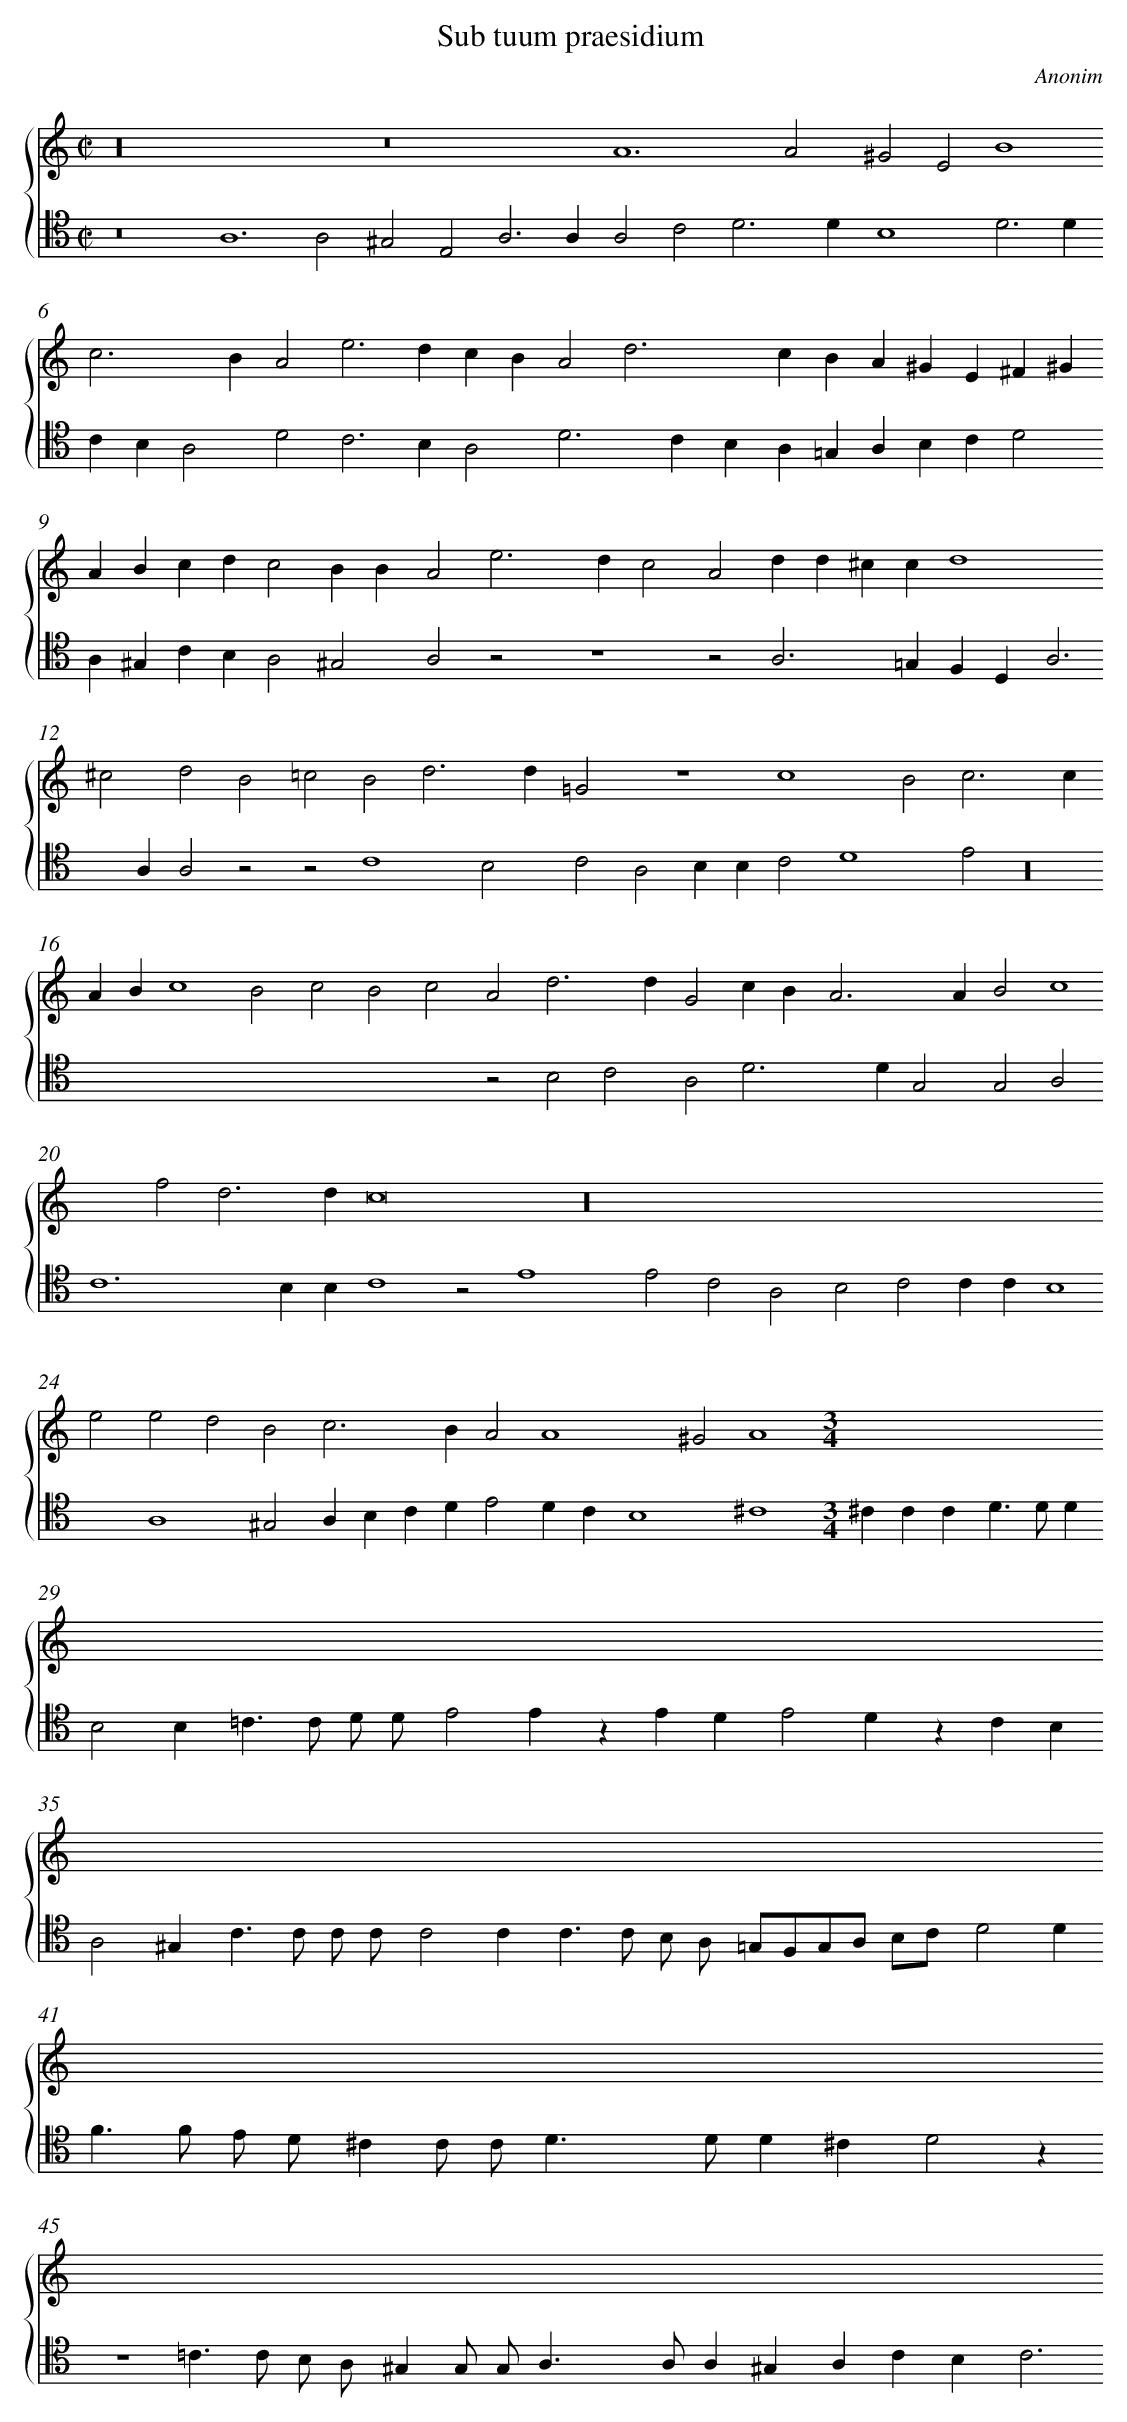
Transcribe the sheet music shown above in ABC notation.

X:1
T: Sub tuum praesidium
C: Anonim
L: 1/4
M: C|
%%staves {1 2}
V: 1
V: 2 clef=tenor
K: C
[V:1] z16 [|]
[V:2] z8 [|]
[V:1]  [|]
[V:2] A,6A,2 [|]
[V:1] z8 [|]
[V:2] ^G,2E,2A,3A, [|]
[V:1] A6A2 [|]
[V:2] A,2C2D3D [|]
[V:1] ^G2E2B4 [|]
[V:2] B,4D3D [|]
[V:1] c2>B2A2e3 [|]
[V:2] CB,A,2D2C3 [|]
[V:1] dcBA2d3 [|]
[V:2] B,A,2D3C [|]
[V:1] cBA^GE^F^G [|]
[V:2] B,A,=G,A,B,CD2 [|]
[V:1] ABcdc2BB [|]
[V:2] A,^G,CB,A,2^G,2 [|]
[V:1] A2e2>d2c2 [|]
[V:2] A,2z2z4 [|]
[V:1] A2dd^ccd4 [|]
[V:2] z2A,2>=G,2F,D, [|]
[V:1] ^c2d2B2 [|]
[V:2] A,2>A,2A,2z2 [|]
[V:1] =c2B2d3d [|]
[V:2] z2C4B,2 [|]
[V:1] =G2z4c4 [|]
[V:2] C2A,2B,B,C2 [|]
[V:1] B2c3c [|]
[V:2] D4E2z16 [|]
[V:1] ABc4B2 [|]
[V:2]  [|]
[V:1] c2B2c2A2 [|]
[V:2] z2 [|]
[V:1] d2>d2G2cB [|]
[V:2] B,2C2A,2D3 [|]
[V:1] A2>A2B2c4 [|]
[V:2] DG,2G,2A,2 [|]
[V:1] f2d3d [|]
[V:2] C6B,B, [|]
[V:1] c8 [|]
[V:2] C4z2E4 [|]
[V:1] z16 [|]
[V:2] E2C2A,2 [|]
[V:1]  [|]
[V:2] B,2C2CCB,4 [|]
[V:1] e2e2d2B2 [|]
[V:2] A,4^G,2 [|]
[V:1] c2>B2A2A4 [|]
[V:2] A,B,CDE2DC [|]
[V:1] ^G2A4 [|]
[V:2] B,4^C4 [|]
[V:1] [M:3/4]x3 [|]
[V:2] [M:3/4]^CCC [|]
[V:1] x3 [|]
[V:2] D>DD [|]
[V:1] x3 [|]
[V:2] B,2B, [|]
[V:1] x3 [|]
[V:2] =C>C D/ D/ [|]
[V:1] x3 [|]
[V:2] E2E [|]
[V:1] x3 [|]
[V:2] zED [|]
[V:1] x3 [|]
[V:2] E2D [|]
[V:1] x3 [|]
[V:2] zCB, [|]
[V:1] x3 [|]
[V:2] A,2^G, [|]
[V:1] x3 [|]
[V:2] C>C C/ C/ [|]
[V:1] x3 [|]
[V:2] C2C [|]
[V:1] x3 [|]
[V:2] C>C B,/ A,/ [|]
[V:1] x3 [|]
[V:2] =G,/F,/G,/A,/ B,/C/ [|]
[V:1] x3 [|]
[V:2] D2D [|]
[V:1] x3 [|]
[V:2] F>F E/ D/ [|]
[V:1] x3 [|]
[V:2] ^CC/ C/D3/ [|]
[V:1] x3 [|]
[V:2] D/D^C [|]
[V:1] x3 [|]
[V:2] D2z [|]
[V:1] x3 [|]
[V:2] z3 [|]
[V:1] x3 [|]
[V:2] =C>C B,/ A,/ [|]
[V:1] x3 [|]
[V:2] ^G,G,/ G,/A,3/ [|]
[V:1] x3 [|]
[V:2] A,/A,^G, [|]
[V:1] x3 [|]
[V:2] A,CB, [|]
[V:1] x3 [|]
[V:2] C3 [|]
